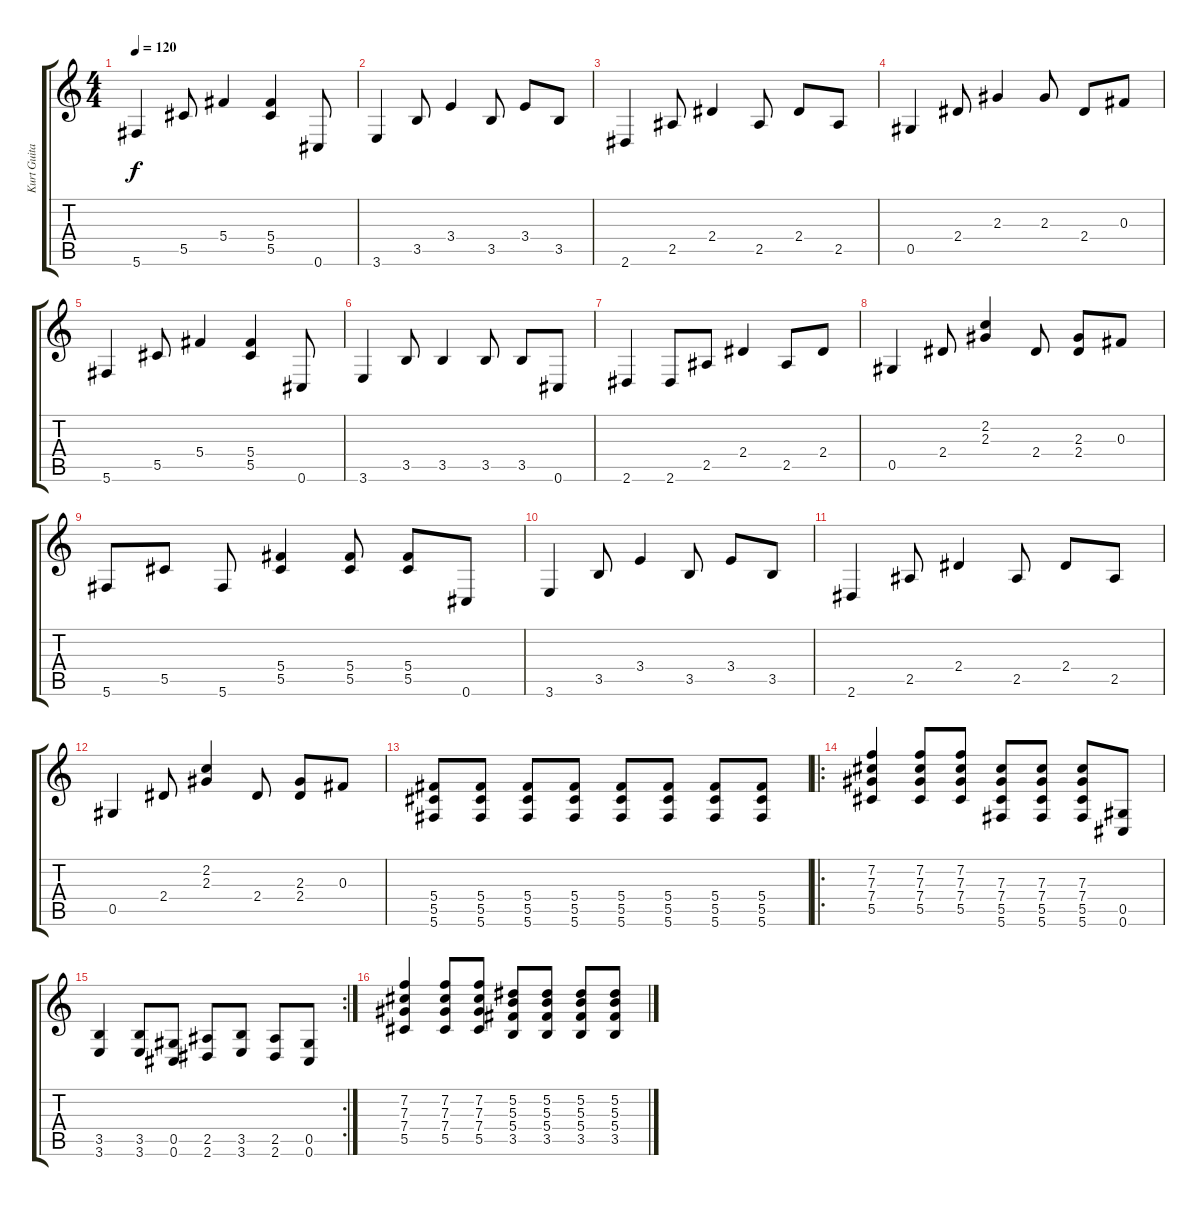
\track ("Kurt Guitar" "Kurt Guita") {instrument distortionguitar}
\staff {score tabs}
\tuning (Eb4 Bb3 Gb3 Db3 Ab2 Db2) {hide}
\ts (4 4)
\tempo 120
\clef g2
\ks c
5.6.4{dy f} 5.5.8 5.4.4 (5.4 5.5).4 0.6.8 |
3.6.4 3.5.8 3.4.4 3.5.8 3.4.8 3.5.8 |
2.6.4 2.5.8 2.4.4 2.5.8 2.4.8 2.5.8 |
0.5.4 2.4.8 2.3.4 2.3.8 2.4.8 0.3.8 |
5.6.4 5.5.8 5.4.4 (5.4 5.5).4 0.6.8 |
3.6.4 3.5.8 3.5.4 3.5.8 3.5.8 0.6.8 |
2.6.4 2.6.8 2.5.8 2.4.4 2.5.8 2.4.8 |
0.5.4 2.4.8 (2.2 2.3).4 2.4.8 (2.3 2.4).8 0.3.8 |
5.6.8 5.5.8 5.6.8 (5.4 5.5).4 (5.4 5.5).8 (5.4 5.5).8 0.6.8 |
3.6.4 3.5.8 3.4.4 3.5.8 3.4.8 3.5.8 |
2.6.4 2.5.8 2.4.4 2.5.8 2.4.8 2.5.8 |
0.5.4 2.4.8 (2.2 2.3).4 2.4.8 (2.3 2.4).8 0.3.8 |
(5.4 5.5 5.6).8 (5.4 5.5 5.6).8 (5.4 5.5 5.6).8 (5.4 5.5 5.6).8 (5.4 5.5 5.6).8 (5.4 5.5 5.6).8 (5.4 5.5 5.6).8 (5.4 5.5 5.6).8 |
\ro
(7.2 7.3 7.4 5.5).4 (7.2 7.3 7.4 5.5).8 (7.2 7.3 7.4 5.5).8 (7.3 7.4 5.5 5.6).8 (7.3 7.4 5.5 5.6).8 (7.3 7.4 5.5 5.6).8 (0.5 0.6).8 |
\rc 2
(3.5 3.6).4 (3.5 3.6).8 (0.5 0.6).8 (2.5 2.6).8 (3.5 3.6).8 (2.5 2.6).8 (0.5 0.6).8 |
(7.2 7.3 7.4 5.5).4 (7.2 7.3 7.4 5.5).8 (7.2 7.3 7.4 5.5).8 (5.2 5.3 5.4 3.5).8 (5.2 5.3 5.4 3.5).8 (5.2 5.3 5.4 3.5).8 (5.2 5.3 5.4 3.5).8
